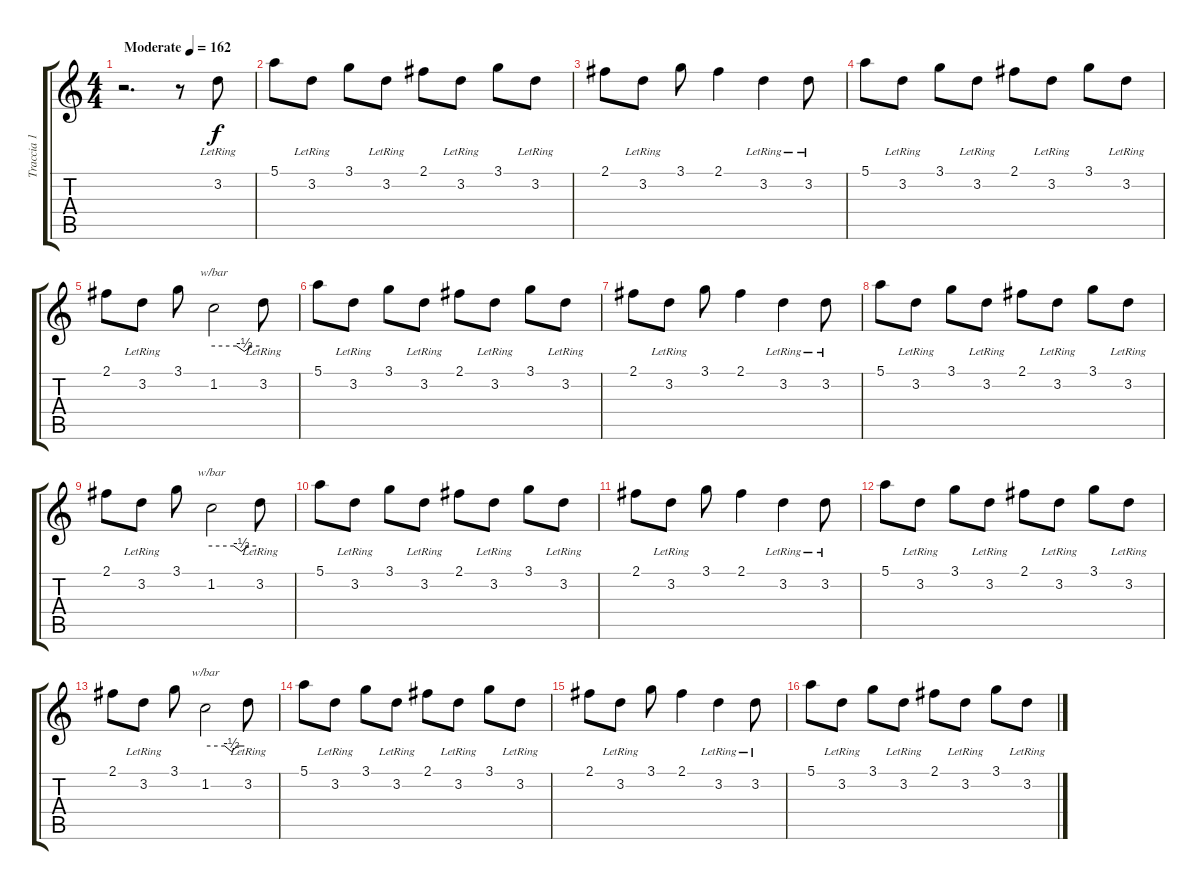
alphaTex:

\track ("Traccia 1" "Traccia 1") {instrument overdrivenguitar}
\staff {score tabs}
\tuning (E4 B3 G3 D3 A2 E2) {hide}
\ts (4 4)
\tempo (162 "Moderate")
\clef g2
\ks c
r.2{d dy f instrument overdrivenguitar} r.8 3.2{lr}.8 |
5.1.8 3.2{lr}.8 3.1.8 3.2{lr}.8 2.1.8 3.2{lr}.8 3.1.8 3.2{lr}.8 |
2.1.8 3.2{lr}.8 3.1.8 2.1.4 3.2{lr}.4 3.2{lr}.8 |
5.1.8 3.2{lr}.8 3.1.8 3.2{lr}.8 2.1.8 3.2{lr}.8 3.1.8 3.2{lr}.8 |
2.1.8 3.2{lr}.8 3.1.8 1.2.2{tbe (custom default 0 0 30 0 40 -2 50 0 60 0)} 3.2{lr}.8 |
5.1.8 3.2{lr}.8 3.1.8 3.2{lr}.8 2.1.8 3.2{lr}.8 3.1.8 3.2{lr}.8 |
2.1.8 3.2{lr}.8 3.1.8 2.1.4 3.2{lr}.4 3.2{lr}.8 |
5.1.8 3.2{lr}.8 3.1.8 3.2{lr}.8 2.1.8 3.2{lr}.8 3.1.8 3.2{lr}.8 |
2.1.8 3.2{lr}.8 3.1.8 1.2.2{tbe (custom default 0 0 30 0 40 -2 50 0 60 0)} 3.2{lr}.8 |
5.1.8 3.2{lr}.8 3.1.8 3.2{lr}.8 2.1.8 3.2{lr}.8 3.1.8 3.2{lr}.8 |
2.1.8 3.2{lr}.8 3.1.8 2.1.4 3.2{lr}.4 3.2{lr}.8 |
5.1.8 3.2{lr}.8 3.1.8 3.2{lr}.8 2.1.8 3.2{lr}.8 3.1.8 3.2{lr}.8 |
2.1.8 3.2{lr}.8 3.1.8 1.2.2{tbe (custom default 0 0 30 0 40 -2 50 0 60 0)} 3.2{lr}.8 |
5.1.8 3.2{lr}.8 3.1.8 3.2{lr}.8 2.1.8 3.2{lr}.8 3.1.8 3.2{lr}.8 |
2.1.8 3.2{lr}.8 3.1.8 2.1.4 3.2{lr}.4 3.2{lr}.8 |
5.1.8 3.2{lr}.8 3.1.8 3.2{lr}.8 2.1.8 3.2{lr}.8 3.1.8 3.2{lr}.8
